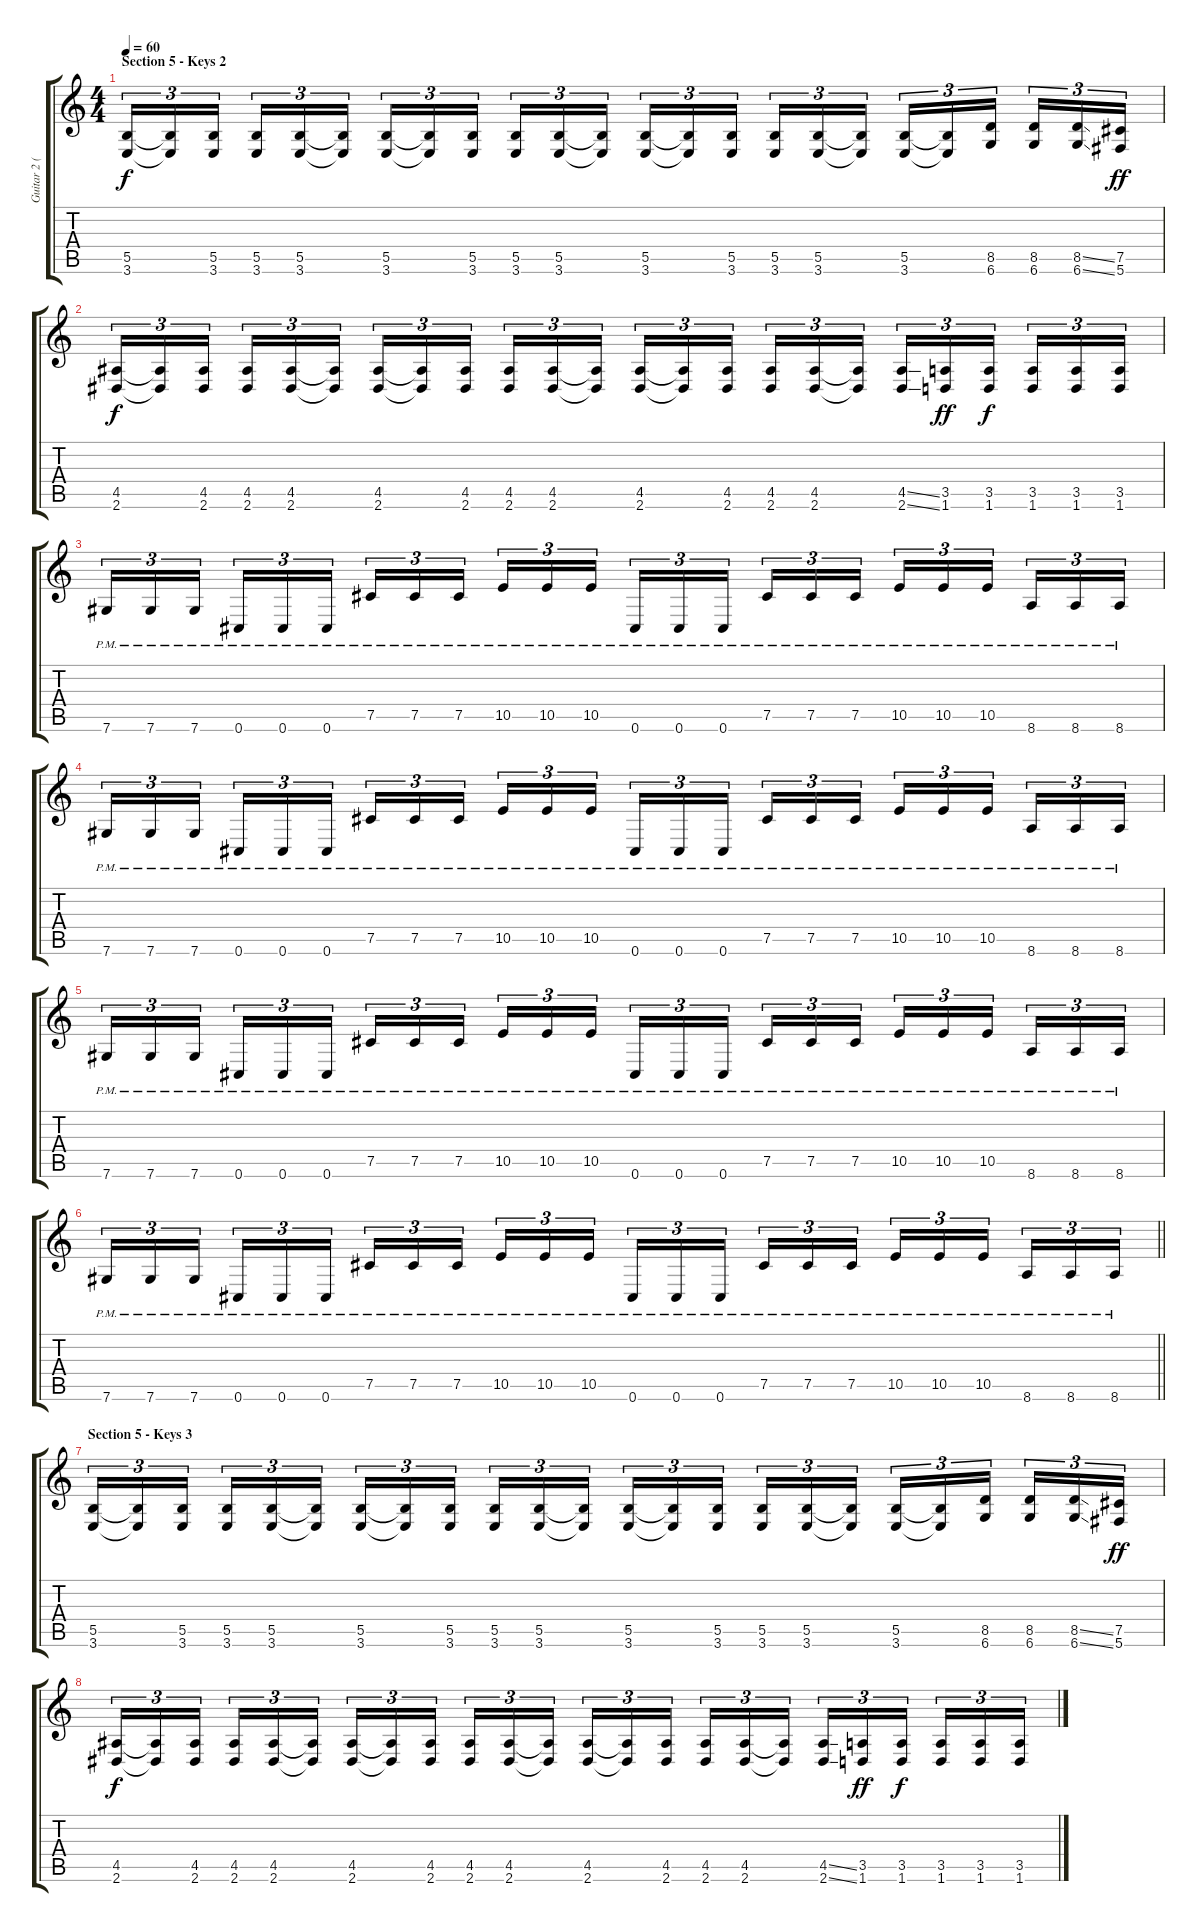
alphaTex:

\track ("Guitar 2 (Distortion)" "Guitar 2 (") {instrument distortionguitar}
\staff {score tabs}
\tuning (Db4 Ab3 E3 B2 Gb2 Db2) {hide}
\ts (4 4)
\section ("" "Section 5 - Keys 2")
\tempo 60
\clef g2
\ks c
(5.5 3.6).16{tu (3 2) dy f} (5.5{t} 3.6{t}).16{tu (3 2)} (5.5 3.6).16{tu (3 2) beam splitsecondary} (5.5 3.6).16{tu (3 2)} (5.5 3.6).16{tu (3 2)} (5.5{t} 3.6{t}).16{tu (3 2)} (5.5 3.6).16{tu (3 2)} (5.5{t} 3.6{t}).16{tu (3 2)} (5.5 3.6).16{tu (3 2) beam splitsecondary} (5.5 3.6).16{tu (3 2)} (5.5 3.6).16{tu (3 2)} (5.5{t} 3.6{t}).16{tu (3 2)} (5.5 3.6).16{tu (3 2)} (5.5{t} 3.6{t}).16{tu (3 2)} (5.5 3.6).16{tu (3 2) beam splitsecondary} (5.5 3.6).16{tu (3 2)} (5.5 3.6).16{tu (3 2)} (5.5{t} 3.6{t}).16{tu (3 2)} (5.5 3.6).16{tu (3 2)} (5.5{t} 3.6{t}).16{tu (3 2)} (8.5 6.6).16{tu (3 2) beam splitsecondary} (8.5 6.6).16{tu (3 2)} (8.5{ss} 6.6{ss}).16{tu (3 2)} (7.5 5.6).16{tu (3 2) dy ff} |
(4.5 2.6).16{tu (3 2) dy f} (4.5{t} 2.6{t}).16{tu (3 2)} (4.5 2.6).16{tu (3 2) beam splitsecondary} (4.5 2.6).16{tu (3 2)} (4.5 2.6).16{tu (3 2)} (4.5{t} 2.6{t}).16{tu (3 2)} (4.5 2.6).16{tu (3 2)} (4.5{t} 2.6{t}).16{tu (3 2)} (4.5 2.6).16{tu (3 2) beam splitsecondary} (4.5 2.6).16{tu (3 2)} (4.5 2.6).16{tu (3 2)} (4.5{t} 2.6{t}).16{tu (3 2)} (4.5 2.6).16{tu (3 2)} (4.5{t} 2.6{t}).16{tu (3 2)} (4.5 2.6).16{tu (3 2) beam splitsecondary} (4.5 2.6).16{tu (3 2)} (4.5 2.6).16{tu (3 2)} (4.5{t} 2.6{t}).16{tu (3 2)} (4.5{ss} 2.6{ss}).16{tu (3 2)} (3.5 1.6).16{tu (3 2) dy ff} (3.5 1.6).16{tu (3 2) dy f beam splitsecondary} (3.5 1.6).16{tu (3 2)} (3.5 1.6).16{tu (3 2)} (3.5 1.6).16{tu (3 2)} |
7.6{pm}.16{tu (3 2)} 7.6{pm}.16{tu (3 2)} 7.6{pm}.16{tu (3 2) beam splitsecondary} 0.6{pm}.16{tu (3 2)} 0.6{pm}.16{tu (3 2)} 0.6{pm}.16{tu (3 2)} 7.5{pm}.16{tu (3 2)} 7.5{pm}.16{tu (3 2)} 7.5{pm}.16{tu (3 2) beam splitsecondary} 10.5{pm}.16{tu (3 2)} 10.5{pm}.16{tu (3 2)} 10.5{pm}.16{tu (3 2)} 0.6{pm}.16{tu (3 2)} 0.6{pm}.16{tu (3 2)} 0.6{pm}.16{tu (3 2) beam splitsecondary} 7.5{pm}.16{tu (3 2)} 7.5{pm}.16{tu (3 2)} 7.5{pm}.16{tu (3 2)} 10.5{pm}.16{tu (3 2)} 10.5{pm}.16{tu (3 2)} 10.5{pm}.16{tu (3 2) beam splitsecondary} 8.6{pm}.16{tu (3 2)} 8.6{pm}.16{tu (3 2)} 8.6{pm}.16{tu (3 2)} |
7.6{pm}.16{tu (3 2)} 7.6{pm}.16{tu (3 2)} 7.6{pm}.16{tu (3 2) beam splitsecondary} 0.6{pm}.16{tu (3 2)} 0.6{pm}.16{tu (3 2)} 0.6{pm}.16{tu (3 2)} 7.5{pm}.16{tu (3 2)} 7.5{pm}.16{tu (3 2)} 7.5{pm}.16{tu (3 2) beam splitsecondary} 10.5{pm}.16{tu (3 2)} 10.5{pm}.16{tu (3 2)} 10.5{pm}.16{tu (3 2)} 0.6{pm}.16{tu (3 2)} 0.6{pm}.16{tu (3 2)} 0.6{pm}.16{tu (3 2) beam splitsecondary} 7.5{pm}.16{tu (3 2)} 7.5{pm}.16{tu (3 2)} 7.5{pm}.16{tu (3 2)} 10.5{pm}.16{tu (3 2)} 10.5{pm}.16{tu (3 2)} 10.5{pm}.16{tu (3 2) beam splitsecondary} 8.6{pm}.16{tu (3 2)} 8.6{pm}.16{tu (3 2)} 8.6{pm}.16{tu (3 2)} |
7.6{pm}.16{tu (3 2)} 7.6{pm}.16{tu (3 2)} 7.6{pm}.16{tu (3 2) beam splitsecondary} 0.6{pm}.16{tu (3 2)} 0.6{pm}.16{tu (3 2)} 0.6{pm}.16{tu (3 2)} 7.5{pm}.16{tu (3 2)} 7.5{pm}.16{tu (3 2)} 7.5{pm}.16{tu (3 2) beam splitsecondary} 10.5{pm}.16{tu (3 2)} 10.5{pm}.16{tu (3 2)} 10.5{pm}.16{tu (3 2)} 0.6{pm}.16{tu (3 2)} 0.6{pm}.16{tu (3 2)} 0.6{pm}.16{tu (3 2) beam splitsecondary} 7.5{pm}.16{tu (3 2)} 7.5{pm}.16{tu (3 2)} 7.5{pm}.16{tu (3 2)} 10.5{pm}.16{tu (3 2)} 10.5{pm}.16{tu (3 2)} 10.5{pm}.16{tu (3 2) beam splitsecondary} 8.6{pm}.16{tu (3 2)} 8.6{pm}.16{tu (3 2)} 8.6{pm}.16{tu (3 2)} |
\barLineRight lightlight
7.6{pm}.16{tu (3 2)} 7.6{pm}.16{tu (3 2)} 7.6{pm}.16{tu (3 2) beam splitsecondary} 0.6{pm}.16{tu (3 2)} 0.6{pm}.16{tu (3 2)} 0.6{pm}.16{tu (3 2)} 7.5{pm}.16{tu (3 2)} 7.5{pm}.16{tu (3 2)} 7.5{pm}.16{tu (3 2) beam splitsecondary} 10.5{pm}.16{tu (3 2)} 10.5{pm}.16{tu (3 2)} 10.5{pm}.16{tu (3 2)} 0.6{pm}.16{tu (3 2)} 0.6{pm}.16{tu (3 2)} 0.6{pm}.16{tu (3 2) beam splitsecondary} 7.5{pm}.16{tu (3 2)} 7.5{pm}.16{tu (3 2)} 7.5{pm}.16{tu (3 2)} 10.5{pm}.16{tu (3 2)} 10.5{pm}.16{tu (3 2)} 10.5{pm}.16{tu (3 2) beam splitsecondary} 8.6{pm}.16{tu (3 2)} 8.6{pm}.16{tu (3 2)} 8.6{pm}.16{tu (3 2)} |
\section ("" "Section 5 - Keys 3")
(5.5 3.6).16{tu (3 2)} (5.5{t} 3.6{t}).16{tu (3 2)} (5.5 3.6).16{tu (3 2) beam splitsecondary} (5.5 3.6).16{tu (3 2)} (5.5 3.6).16{tu (3 2)} (5.5{t} 3.6{t}).16{tu (3 2)} (5.5 3.6).16{tu (3 2)} (5.5{t} 3.6{t}).16{tu (3 2)} (5.5 3.6).16{tu (3 2) beam splitsecondary} (5.5 3.6).16{tu (3 2)} (5.5 3.6).16{tu (3 2)} (5.5{t} 3.6{t}).16{tu (3 2)} (5.5 3.6).16{tu (3 2)} (5.5{t} 3.6{t}).16{tu (3 2)} (5.5 3.6).16{tu (3 2) beam splitsecondary} (5.5 3.6).16{tu (3 2)} (5.5 3.6).16{tu (3 2)} (5.5{t} 3.6{t}).16{tu (3 2)} (5.5 3.6).16{tu (3 2)} (5.5{t} 3.6{t}).16{tu (3 2)} (8.5 6.6).16{tu (3 2) beam splitsecondary} (8.5 6.6).16{tu (3 2)} (8.5{ss} 6.6{ss}).16{tu (3 2)} (7.5 5.6).16{tu (3 2) dy ff} |
(4.5 2.6).16{tu (3 2) dy f} (4.5{t} 2.6{t}).16{tu (3 2)} (4.5 2.6).16{tu (3 2) beam splitsecondary} (4.5 2.6).16{tu (3 2)} (4.5 2.6).16{tu (3 2)} (4.5{t} 2.6{t}).16{tu (3 2)} (4.5 2.6).16{tu (3 2)} (4.5{t} 2.6{t}).16{tu (3 2)} (4.5 2.6).16{tu (3 2) beam splitsecondary} (4.5 2.6).16{tu (3 2)} (4.5 2.6).16{tu (3 2)} (4.5{t} 2.6{t}).16{tu (3 2)} (4.5 2.6).16{tu (3 2)} (4.5{t} 2.6{t}).16{tu (3 2)} (4.5 2.6).16{tu (3 2) beam splitsecondary} (4.5 2.6).16{tu (3 2)} (4.5 2.6).16{tu (3 2)} (4.5{t} 2.6{t}).16{tu (3 2)} (4.5{ss} 2.6{ss}).16{tu (3 2)} (3.5 1.6).16{tu (3 2) dy ff} (3.5 1.6).16{tu (3 2) dy f beam splitsecondary} (3.5 1.6).16{tu (3 2)} (3.5 1.6).16{tu (3 2)} (3.5 1.6).16{tu (3 2)}
